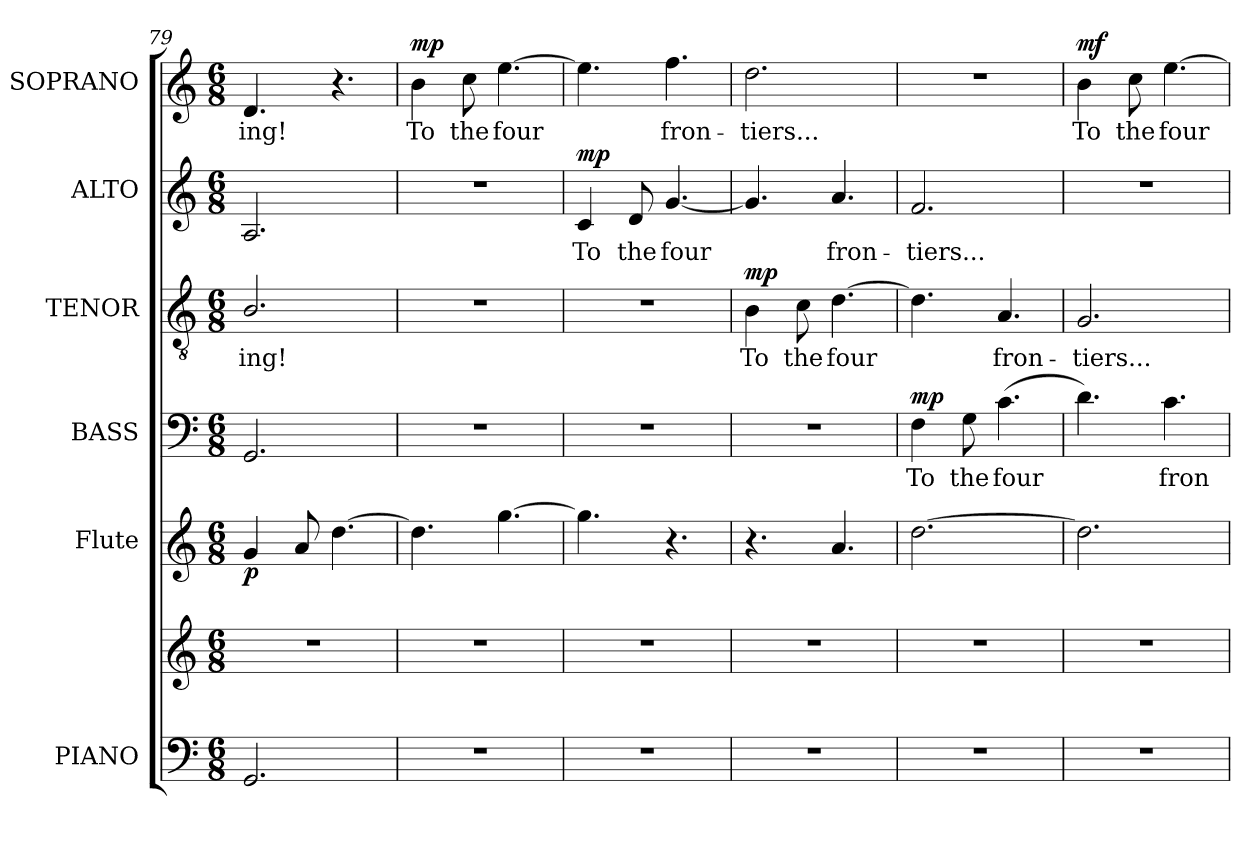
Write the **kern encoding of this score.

**kern	**kern	**kern	**dynam	**kern	**text	**dynam	**kern	**text	**dynam	**kern	**text	**dynam	**kern	**text	**dynam
*part6	*part6	*part5	*part5	*part4	*part4	*part4	*part3	*part3	*part3	*part2	*part2	*part2	*part1	*part1	*part1
*staff7	*staff6	*staff5	*staff5	*staff4	*staff4	*staff4	*staff3	*staff3	*staff3	*staff2	*staff2	*staff2	*staff1	*staff1	*staff1
*I"PIANO	*	*I"Flute	*	*I"BASS	*	*	*I"TENOR	*	*	*I"ALTO	*	*	*I"SOPRANO	*	*
*I'PNO.	*	*I'Fl.	*	*I'B.	*	*	*I'T.	*	*	*I'A.	*	*	*I'S.	*	*
*clefF4	*clefG2	*clefG2	*	*clefF4	*	*	*clefGv2	*	*	*clefG2	*	*	*clefG2	*	*
*	*	*	*	*	*	*	*ITrd7c12	*	*	*	*	*	*	*	*
*k[]	*k[]	*k[]	*	*k[]	*	*	*k[]	*	*	*k[]	*	*	*k[]	*	*
*C:	*C:	*C:	*	*C:	*	*	*C:	*	*	*C:	*	*	*C:	*	*
*M6/8	*M6/8	*M6/8	*	*M6/8	*	*	*M6/8	*	*	*M6/8	*	*	*M6/8	*	*
=79	=79	=79	=79	=79	=79	=79	=79	=79	=79	=79	=79	=79	=79	=79	=79
!	!LO:N:vis=1	!	!	!	!	!	!	!	!	!	!	!	!	!	!
!	!	!	!	!	!	!	!	!LO:LY:b:color=#000000	!	!	!	!	!	!	!
!	!	!	!	!	!	!	!	!	!	!	!	!	!	!LO:LY:b:color=#000000	!
2.GGi/	2.r	4gi/	p	2.GGi/	.	.	2.BBi/	-ing!	.	2.Ai/	.	.	4.di/	-ing!	.
.	.	8ai/	.	.	.	.	.	.	.	.	.	.	.	.	.
.	.	[>4.ddi\	.	.	.	.	.	.	.	.	.	.	4.r	.	.
=80	=80	=80	=80	=80	=80	=80	=80	=80	=80	=80	=80	=80	=80	=80	=80
!LO:N:vis=1	!LO:N:vis=1	!	!	!LO:N:vis=1	!	!	!LO:N:vis=1	!	!	!LO:N:vis=1	!	!	!	!	!
!	!	!	!	!	!	!	!	!	!	!	!	!	!	!LO:LY:b:color=#000000	!
2.r	2.r	4.ddi\]	.	2.r	.	.	2.r	.	.	2.r	.	.	4bi\	To	mp
!	!	!	!	!	!	!	!	!	!	!	!	!	!	!LO:LY:b:color=#000000	!
.	.	.	.	.	.	.	.	.	.	.	.	.	8cci\	the	.
!	!	!	!	!	!	!	!	!	!	!	!	!	!	!LO:LY:b:color=#000000	!
.	.	[>4.ggi\	.	.	.	.	.	.	.	.	.	.	[>4.eei\	four	.
=81	=81	=81	=81	=81	=81	=81	=81	=81	=81	=81	=81	=81	=81	=81	=81
!LO:N:vis=1	!LO:N:vis=1	!	!	!LO:N:vis=1	!	!	!LO:N:vis=1	!	!	!	!	!	!	!	!
!	!	!	!	!	!	!	!	!	!	!	!LO:LY:b:color=#000000	!	!	!	!
2.r	2.r	4.ggi\]	.	2.r	.	.	2.r	.	.	4ci/	To	mp	4.eei\]	.	.
!	!	!	!	!	!	!	!	!	!	!	!LO:LY:b:color=#000000	!	!	!	!
.	.	.	.	.	.	.	.	.	.	8di/	the	.	.	.	.
!	!	!	!	!	!	!	!	!	!	!	!LO:LY:b:color=#000000	!	!	!	!
!	!	!	!	!	!	!	!	!	!	!	!	!	!	!LO:LY:b:color=#000000	!
.	.	4.r	.	.	.	.	.	.	.	[<4.gi/	four	.	4.ffi\	fron-	.
=82	=82	=82	=82	=82	=82	=82	=82	=82	=82	=82	=82	=82	=82	=82	=82
!LO:N:vis=1	!LO:N:vis=1	!	!	!LO:N:vis=1	!	!	!	!	!	!	!	!	!	!	!
!	!	!	!	!	!	!	!	!LO:LY:b:color=#000000	!	!	!	!	!	!	!
!	!	!	!	!	!	!	!	!	!	!	!	!	!	!LO:LY:b:color=#000000	!
2.r	2.r	4.r	.	2.r	.	.	4BBi\	To	mp	4.gi/]	.	.	2.ddi\	-tiers...	.
!	!	!	!	!	!	!	!	!LO:LY:b:color=#000000	!	!	!	!	!	!	!
.	.	.	.	.	.	.	8Ci\	the	.	.	.	.	.	.	.
!	!	!	!	!	!	!	!	!LO:LY:b:color=#000000	!	!	!	!	!	!	!
!	!	!	!	!	!	!	!	!	!	!	!LO:LY:b:color=#000000	!	!	!	!
.	.	4.ai/	.	.	.	.	[>4.Di\	four	.	4.ai/	fron-	.	.	.	.
=83	=83	=83	=83	=83	=83	=83	=83	=83	=83	=83	=83	=83	=83	=83	=83
!LO:N:vis=1	!LO:N:vis=1	!	!	!	!	!	!	!	!	!	!	!	!	!	!
!	!	!	!	!	!LO:LY:b:color=#000000	!	!	!	!	!	!	!	!	!	!
!	!	!	!	!	!	!	!	!	!	!	!LO:LY:b:color=#000000	!	!LO:N:vis=1	!	!
2.r	2.r	[>2.ddi\	.	4Fi\	To	mp	4.Di\]	.	.	2.fi/	-tiers...	.	2.r	.	.
!	!	!	!	!	!LO:LY:b:color=#000000	!	!	!	!	!	!	!	!	!	!
.	.	.	.	8Gi\	the	.	.	.	.	.	.	.	.	.	.
!	!	!	!	!	!LO:LY:b:color=#000000	!	!	!	!	!	!	!	!	!	!
!	!	!	!	!	!	!	!	!LO:LY:b:color=#000000	!	!	!	!	!	!	!
.	.	.	.	(4.ci\	four	.	4.AAi/	fron-	.	.	.	.	.	.	.
!!LO:LB:g=z
=84	=84	=84	=84	=84	=84	=84	=84	=84	=84	=84	=84	=84	=84	=84	=84
!LO:N:vis=1	!LO:N:vis=1	!	!	!	!	!	!	!	!	!	!	!	!	!	!
!	!	!	!	!	!	!	!	!LO:LY:b:color=#000000	!	!LO:N:vis=1	!	!	!	!	!
!	!	!	!	!	!	!	!	!	!	!	!	!	!	!LO:LY:b:color=#000000	!
2.r	2.r	2.ddi\]	.	4.di\)	.	.	2.GGi/	-tiers...	.	2.r	.	.	4bi\	To	mf
!	!	!	!	!	!	!	!	!	!	!	!	!	!	!LO:LY:b:color=#000000	!
.	.	.	.	.	.	.	.	.	.	.	.	.	8cci\	the	.
!	!	!	!	!	!LO:LY:b:color=#000000	!	!	!	!	!	!	!	!	!	!
!	!	!	!	!	!	!	!	!	!	!	!	!	!	!LO:LY:b:color=#000000	!
.	.	.	.	4.ci\	fron-	.	.	.	.	.	.	.	[>4.eei\	four	.
=	=	=	=	=	=	=	=	=	=	=	=	=	=	=	=
*-	*-	*-	*-	*-	*-	*-	*-	*-	*-	*-	*-	*-	*-	*-	*-
